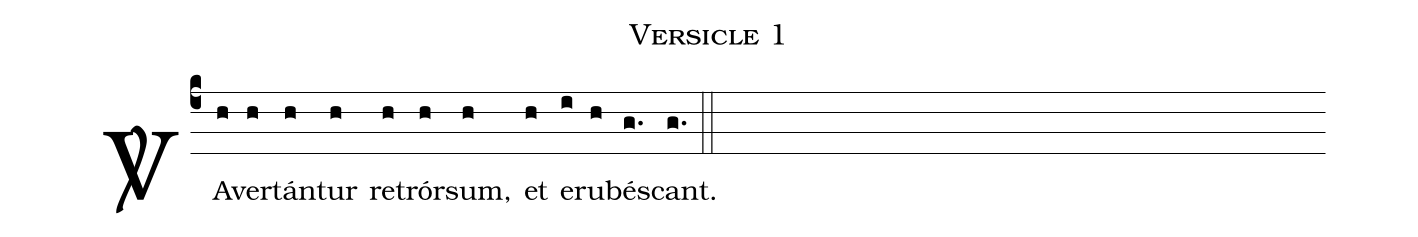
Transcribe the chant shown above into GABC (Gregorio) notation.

name: Versicle 1;
def-m1: \grealign;
%%
(c4) <sp>V/</sp> A([em1]h)ver([em1]h)tán([em1]h)tur([em1]h) re([em1]h)trór([em1]h)sum,([em1]h) et([em1]h) e([em1]i)ru([em1]h)bé([em1]g.)scant.([em1]g.) (::)
